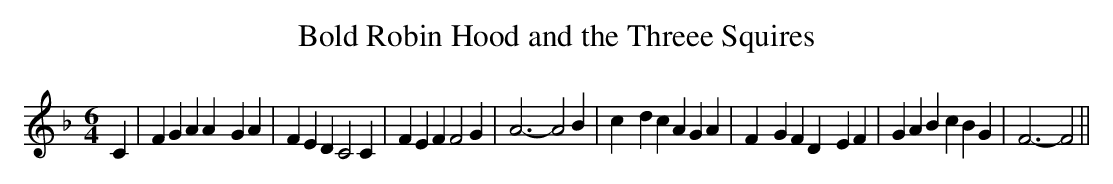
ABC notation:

X:1
T:Bold Robin Hood and the Threee Squires
M:6/4
L:1/4
K:F
 C| F G A A- G A| F E D C2 C| F E F F2 G| A3- A2 B| c- d c A G A| F- G F D- E F|\
 G A B c B G| F3- F2||
